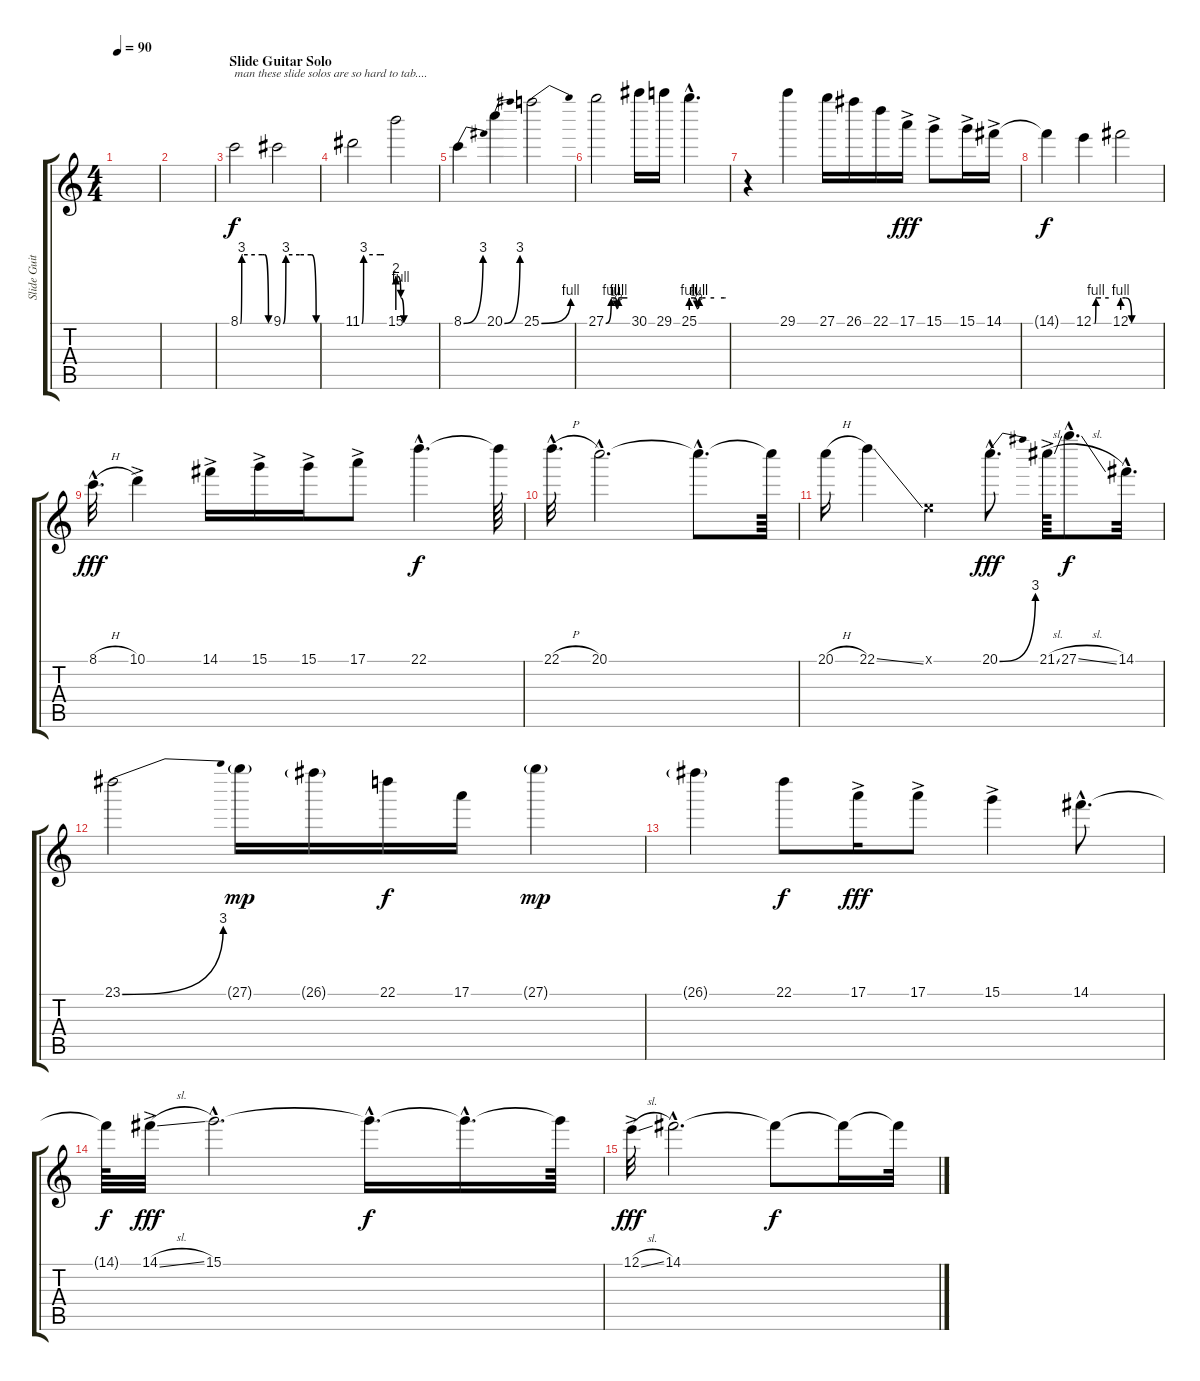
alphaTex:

\track ("Slide Guitar" "Slide Guit") {instrument overdrivenguitar}
\staff {score tabs}
\tuning (E4 B3 G3 D3 A2 E2) {hide}
\ts (4 4)
\tempo 90
\clef g2
\ks c
|
|
\section ("" "Slide Guitar Solo")
8.1{be (custom 0 0 3 12 5 12 30 12 45 12 50 12 58 0 60 0)}.2{txt "man these slide solos are so hard to tab...."} 9.1{be (custom 0 0 5 12 30 12 51 12 60 0)}.2 |
11.1{be (custom 0 0 5 12 30 12 50 12 60 12)}.2 15.1{be (custom 0 8 5 4 10 0 16 0 20 0 22 0 29 0 40 0 60 0)}.2 |
8.1{be (bend 0 0 60 12)}.4 20.1{be (bend 0 0 60 12)}.4 25.1{be (bend 0 0 60 4)}.2 |
27.1{be (custom 0 0 15 4 23 4 25 4 30 2 35 4 40 4 60 4)}.2 30.1.16 29.1.16 25.1{be (custom 0 4 5 4 10 2 14 4 20 4 25 4 40 4 58 4 60 4) hac}.4{d} |
r.4 29.1.4 27.1.16 26.1.16 22.1.16 17.1{ac}.16{dy fff} 15.1{ac}.8 15.1{ac}.16 14.1{ac}.16 |
14.1{t}.4{dy f} 12.1{be (custom 0 0 5 0 10 4 15 4 30 4 60 4)}.4 12.1{be (custom 0 4 5 4 15 0 20 0 40 0 60 0)}.2 |
8.1{h hac}.32{d dy fff} 10.1{ac}.4 14.1{ac}.16 15.1{ac}.16 15.1{ac}.16 17.1{ac}.8 22.1{hac}.4{d dy f} 22.1{t}.64 |
22.1{h hac}.32{d} 20.1{hac}.2{d} 20.1{hac t}.8{d} 20.1{t}.64 |
20.1{h}.16 22.1{ss}.4 0.1{x}.4 20.1{be (bend 0 0 60 12) hac}.8{d dy fff} 21.1{sl ac}.64 27.1{sl hac}.8{d dy f} 14.1{hac}.32{d} |
23.1{be (bend 0 0 60 12)}.2 27.1{g}.16{dy mp} 26.1{g}.16 22.1.16{dy f} 17.1.16 27.1{g}.4{dy mp} |
26.1{g}.4 22.1.8{dy f} 17.1{ac}.16{dy fff} 17.1{ac}.8 15.1{ac}.4 14.1{hac}.8{d} |
14.1{t}.64{dy f} 14.1{sl ac}.32{dy fff} 15.1{hac}.2{d} 15.1{hac t}.16{d dy f} 15.1{hac t}.16{d} 15.1{t}.64 |
12.1{sl ac}.32{dy fff} 14.1{hac}.2{d} 14.1{t}.8{dy f} 14.1{t}.16 14.1{t}.32
